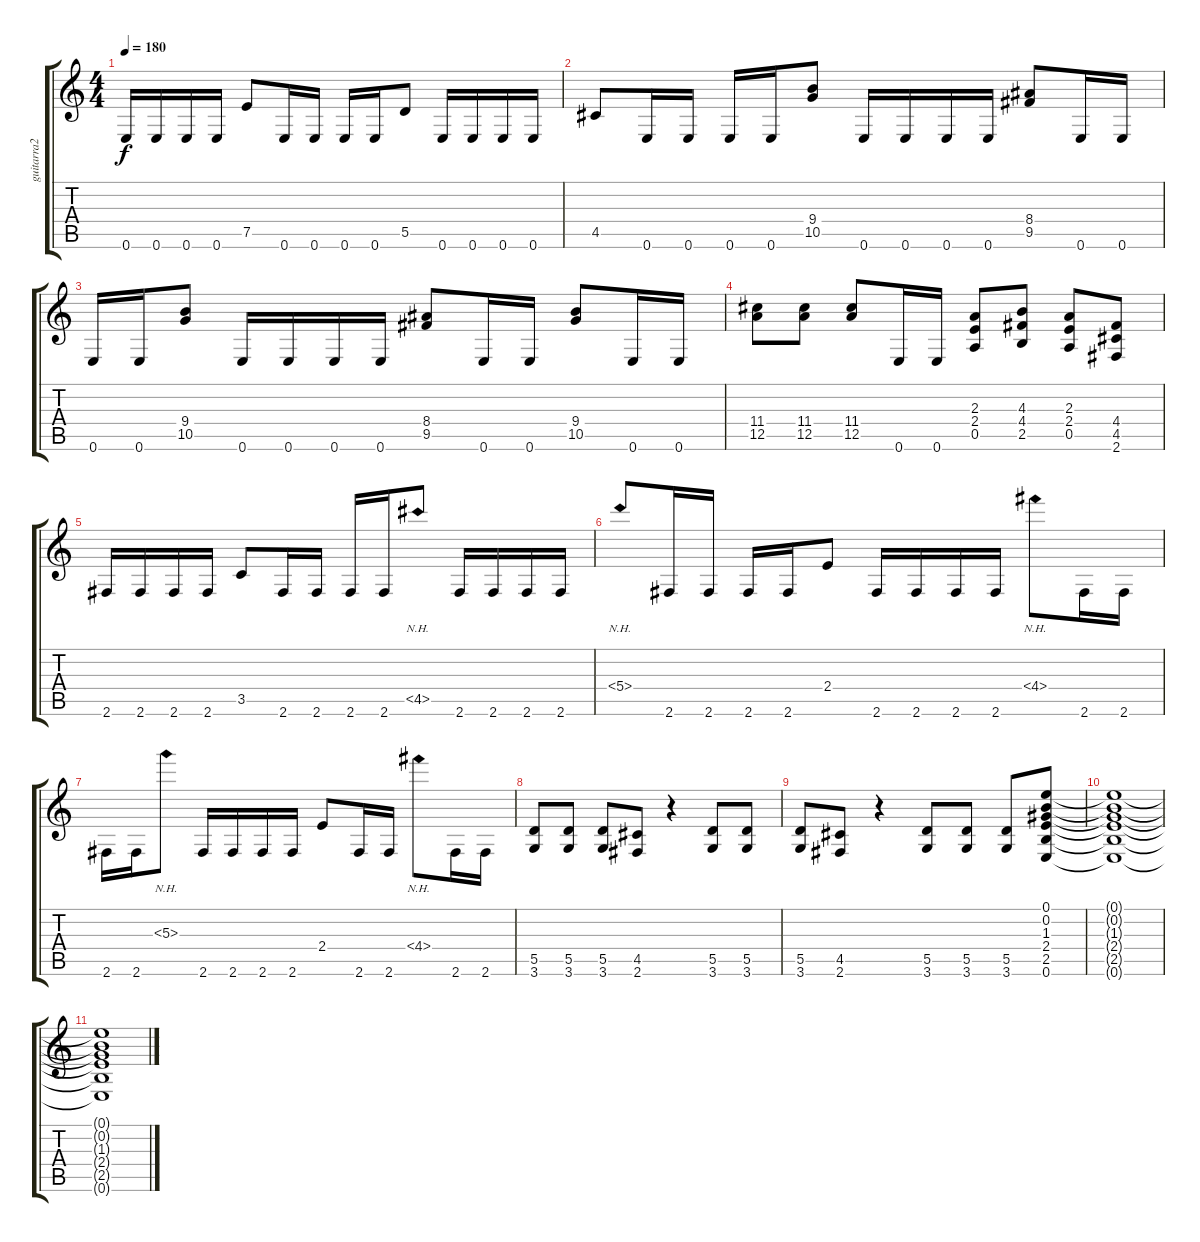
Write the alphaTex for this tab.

\track ("guitarra2" "guitarra2") {instrument distortionguitar}
\staff {score tabs}
\tuning (E4 B3 G3 D3 A2 E2) {hide}
\ts (4 4)
\tempo 180
\clef g2
\ks c
0.6.16{dy f} 0.6.16 0.6.16 0.6.16 7.5.8 0.6.16 0.6.16 0.6.16 0.6.16 5.5.8 0.6.16 0.6.16 0.6.16 0.6.16 |
4.5.8 0.6.16 0.6.16 0.6.16 0.6.16 (9.4 10.5).8 0.6.16 0.6.16 0.6.16 0.6.16 (8.4 9.5).8 0.6.16 0.6.16 |
0.6.16 0.6.16 (9.4 10.5).8 0.6.16 0.6.16 0.6.16 0.6.16 (8.4 9.5).8 0.6.16 0.6.16 (9.4 10.5).8 0.6.16 0.6.16 |
(11.4 12.5).8 (11.4 12.5).8 (11.4 12.5).8 0.6.16 0.6.16 (2.3 2.4 0.5).8 (4.3 4.4 2.5).8 (2.3 2.4 0.5).8 (4.4 4.5 2.6).8 |
2.6.16 2.6.16 2.6.16 2.6.16 3.5.8 2.6.16 2.6.16 2.6.16 2.6.16 4.5{nh}.8 2.6.16 2.6.16 2.6.16 2.6.16 |
5.4{nh}.8 2.6.16 2.6.16 2.6.16 2.6.16 2.4.8 2.6.16 2.6.16 2.6.16 2.6.16 4.4{nh}.8 2.6.16 2.6.16 |
2.6.16 2.6.16 5.3{nh}.8 2.6.16 2.6.16 2.6.16 2.6.16 2.4.8 2.6.16 2.6.16 4.4{nh}.8 2.6.16 2.6.16 |
(5.5 3.6).8 (5.5 3.6).8 (5.5 3.6).8 (4.5 2.6).8 r.4 (5.5 3.6).8 (5.5 3.6).8 |
(5.5 3.6).8 (4.5 2.6).8 r.4 (5.5 3.6).8 (5.5 3.6).8 (5.5 3.6).8 (0.1 0.2 1.3 2.4 2.5 0.6).8 |
(0.1{t} 0.2{t} 1.3{t} 2.4{t} 2.5{t} 0.6{t}).1 |
(0.1{t} 0.2{t} 1.3{t} 2.4{t} 2.5{t} 0.6{t}).1
